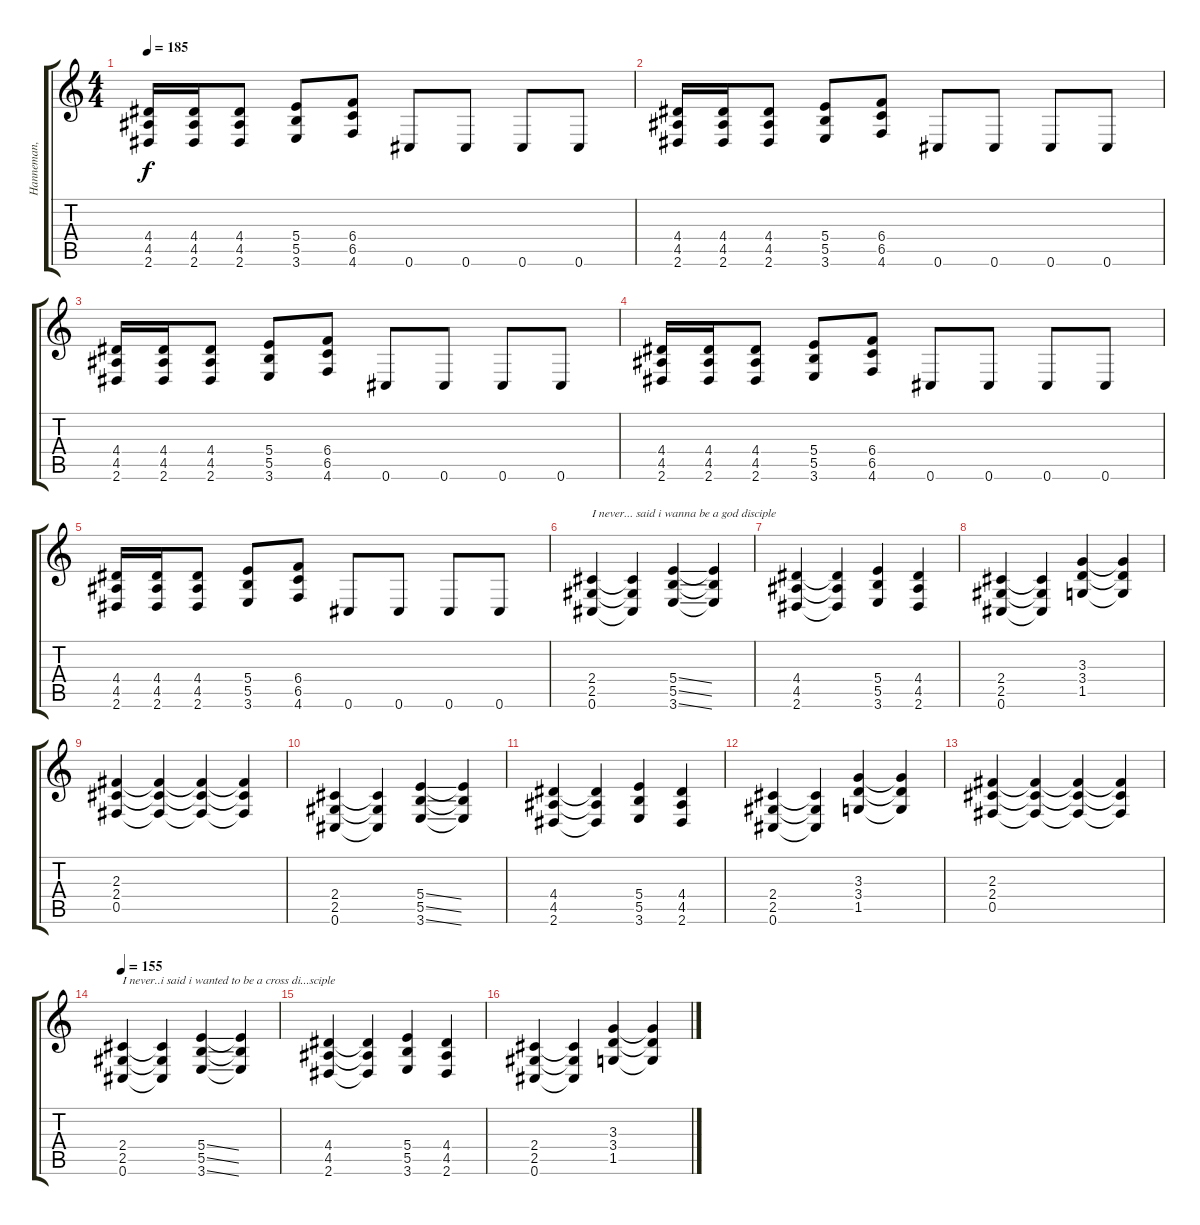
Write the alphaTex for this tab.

\track ("Hanneman, Jeff" "Hanneman, ") {instrument distortionguitar}
\staff {score tabs}
\tuning (Db4 Ab3 E3 B2 Gb2 Db2) {hide}
\ts (4 4)
\tempo 185
\clef g2
\ks c
(4.4 4.5 2.6).16{dy f} (4.4 4.5 2.6).16 (4.4 4.5 2.6).8 (5.4 5.5 3.6).8 (6.4 6.5 4.6).8 0.6.8 0.6.8 0.6.8 0.6.8 |
(4.4 4.5 2.6).16 (4.4 4.5 2.6).16 (4.4 4.5 2.6).8 (5.4 5.5 3.6).8 (6.4 6.5 4.6).8 0.6.8 0.6.8 0.6.8 0.6.8 |
(4.4 4.5 2.6).16 (4.4 4.5 2.6).16 (4.4 4.5 2.6).8 (5.4 5.5 3.6).8 (6.4 6.5 4.6).8 0.6.8 0.6.8 0.6.8 0.6.8 |
(4.4 4.5 2.6).16 (4.4 4.5 2.6).16 (4.4 4.5 2.6).8 (5.4 5.5 3.6).8 (6.4 6.5 4.6).8 0.6.8 0.6.8 0.6.8 0.6.8 |
(4.4 4.5 2.6).16 (4.4 4.5 2.6).16 (4.4 4.5 2.6).8 (5.4 5.5 3.6).8 (6.4 6.5 4.6).8 0.6.8 0.6.8 0.6.8 0.6.8 |
(2.4 2.5 0.6).4{txt "I never... said i wanna be a god disciple"} (2.4{t} 2.5{t} 0.6{t}).4 (5.4{ss} 5.5{ss} 3.6{ss}).4 (5.4{t} 5.5{t} 3.6{t}).4 |
(4.4 4.5 2.6).4 (4.4{t} 4.5{t} 2.6{t}).4 (5.4 5.5 3.6).4 (4.4 4.5 2.6).4 |
(2.4 2.5 0.6).4 (2.4{t} 2.5{t} 0.6{t}).4 (3.3 3.4 1.5).4 (3.3{t} 3.4{t} 1.5{t}).4 |
(2.3 2.4 0.5).4 (2.3{t} 2.4{t} 0.5{t}).4 (2.3{t} 2.4{t} 0.5{t}).4 (2.3{t} 2.4{t} 0.5{t}).4 |
(2.4 2.5 0.6).4 (2.4{t} 2.5{t} 0.6{t}).4 (5.4{ss} 5.5{ss} 3.6{ss}).4 (5.4{t} 5.5{t} 3.6{t}).4 |
(4.4 4.5 2.6).4 (4.4{t} 4.5{t} 2.6{t}).4 (5.4 5.5 3.6).4 (4.4 4.5 2.6).4 |
(2.4 2.5 0.6).4 (2.4{t} 2.5{t} 0.6{t}).4 (3.3 3.4 1.5).4 (3.3{t} 3.4{t} 1.5{t}).4 |
(2.3 2.4 0.5).4 (2.3{t} 2.4{t} 0.5{t}).4 (2.3{t} 2.4{t} 0.5{t}).4 (2.3{t} 2.4{t} 0.5{t}).4 |
\tempo 155
(2.4 2.5 0.6).4{txt "I never..i said i wanted to be a cross di...sciple"} (2.4{t} 2.5{t} 0.6{t}).4 (5.4{ss} 5.5{ss} 3.6{ss}).4 (5.4{t} 5.5{t} 3.6{t}).4 |
(4.4 4.5 2.6).4 (4.4{t} 4.5{t} 2.6{t}).4 (5.4 5.5 3.6).4 (4.4 4.5 2.6).4 |
(2.4 2.5 0.6).4 (2.4{t} 2.5{t} 0.6{t}).4 (3.3 3.4 1.5).4 (3.3{t} 3.4{t} 1.5{t}).4
